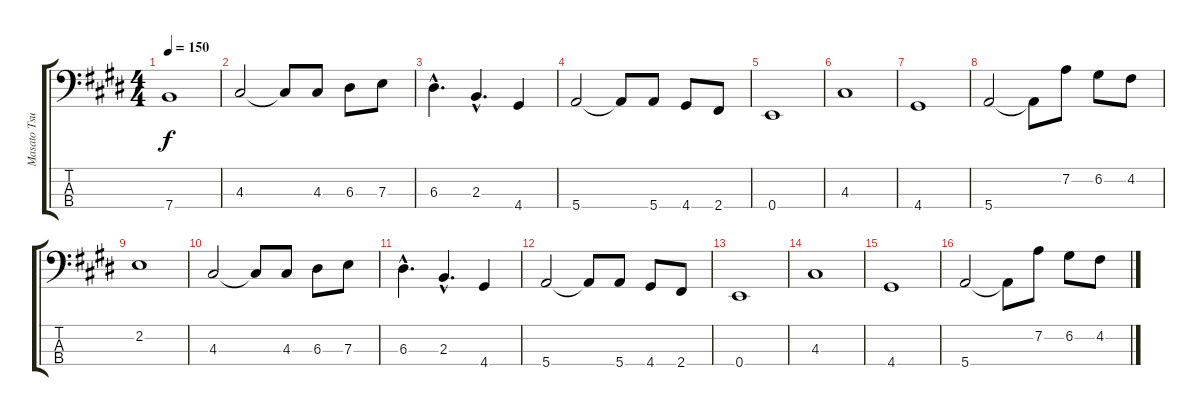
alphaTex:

\track ("Masato Tsuya" "Masato Tsu") {instrument electricbassfinger}
\staff {score tabs}
\tuning (G2 D2 A1 E1) {hide}
\ts (4 4)
\tempo 150
\clef f4
\ks c#minor
7.4{t}.1{dy f} |
4.3.2 4.3{t}.8 4.3.8 6.3.8 7.3.8 |
6.3{hac}.4{d} 2.3{hac}.4{d} 4.4.4 |
5.4.2 5.4{t}.8 5.4.8 4.4.8 2.4.8 |
0.4.1 |
4.3.1 |
4.4.1 |
5.4.2 5.4{t}.8 7.2.8 6.2.8 4.2.8 |
2.2.1 |
4.3.2 4.3{t}.8 4.3.8 6.3.8 7.3.8 |
6.3{hac}.4{d} 2.3{hac}.4{d} 4.4.4 |
5.4.2 5.4{t}.8 5.4.8 4.4.8 2.4.8 |
0.4.1 |
4.3.1 |
4.4.1 |
5.4.2 5.4{t}.8 7.2.8 6.2.8 4.2.8
